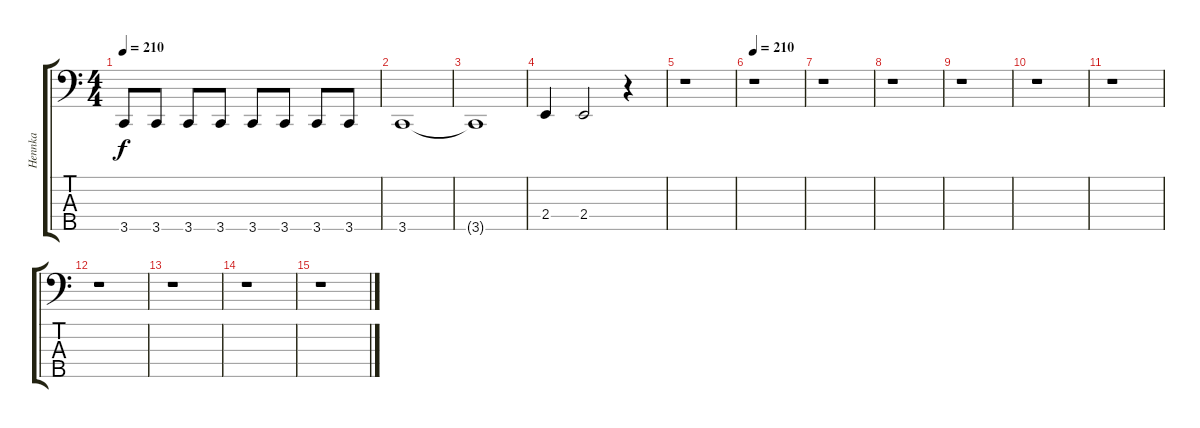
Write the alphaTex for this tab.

\track ("Hennka" "Hennka") {instrument electricbasspick}
\staff {score tabs}
\tuning (F2 C2 G1 D1 A0) {hide}
\ts (4 4)
\tempo 210
\clef f4
\ks c
3.5.8{dy f} 3.5.8 3.5.8 3.5.8 3.5.8 3.5.8 3.5.8 3.5.8 |
3.5.1 |
3.5{t}.1 |
2.4.4 2.4.2 r.4 |
r.1 |
\tempo 210
r.1 |
r.1 |
r.1 |
r.1 |
r.1 |
r.1 |
r.1 |
r.1 |
r.1 |
r.1
